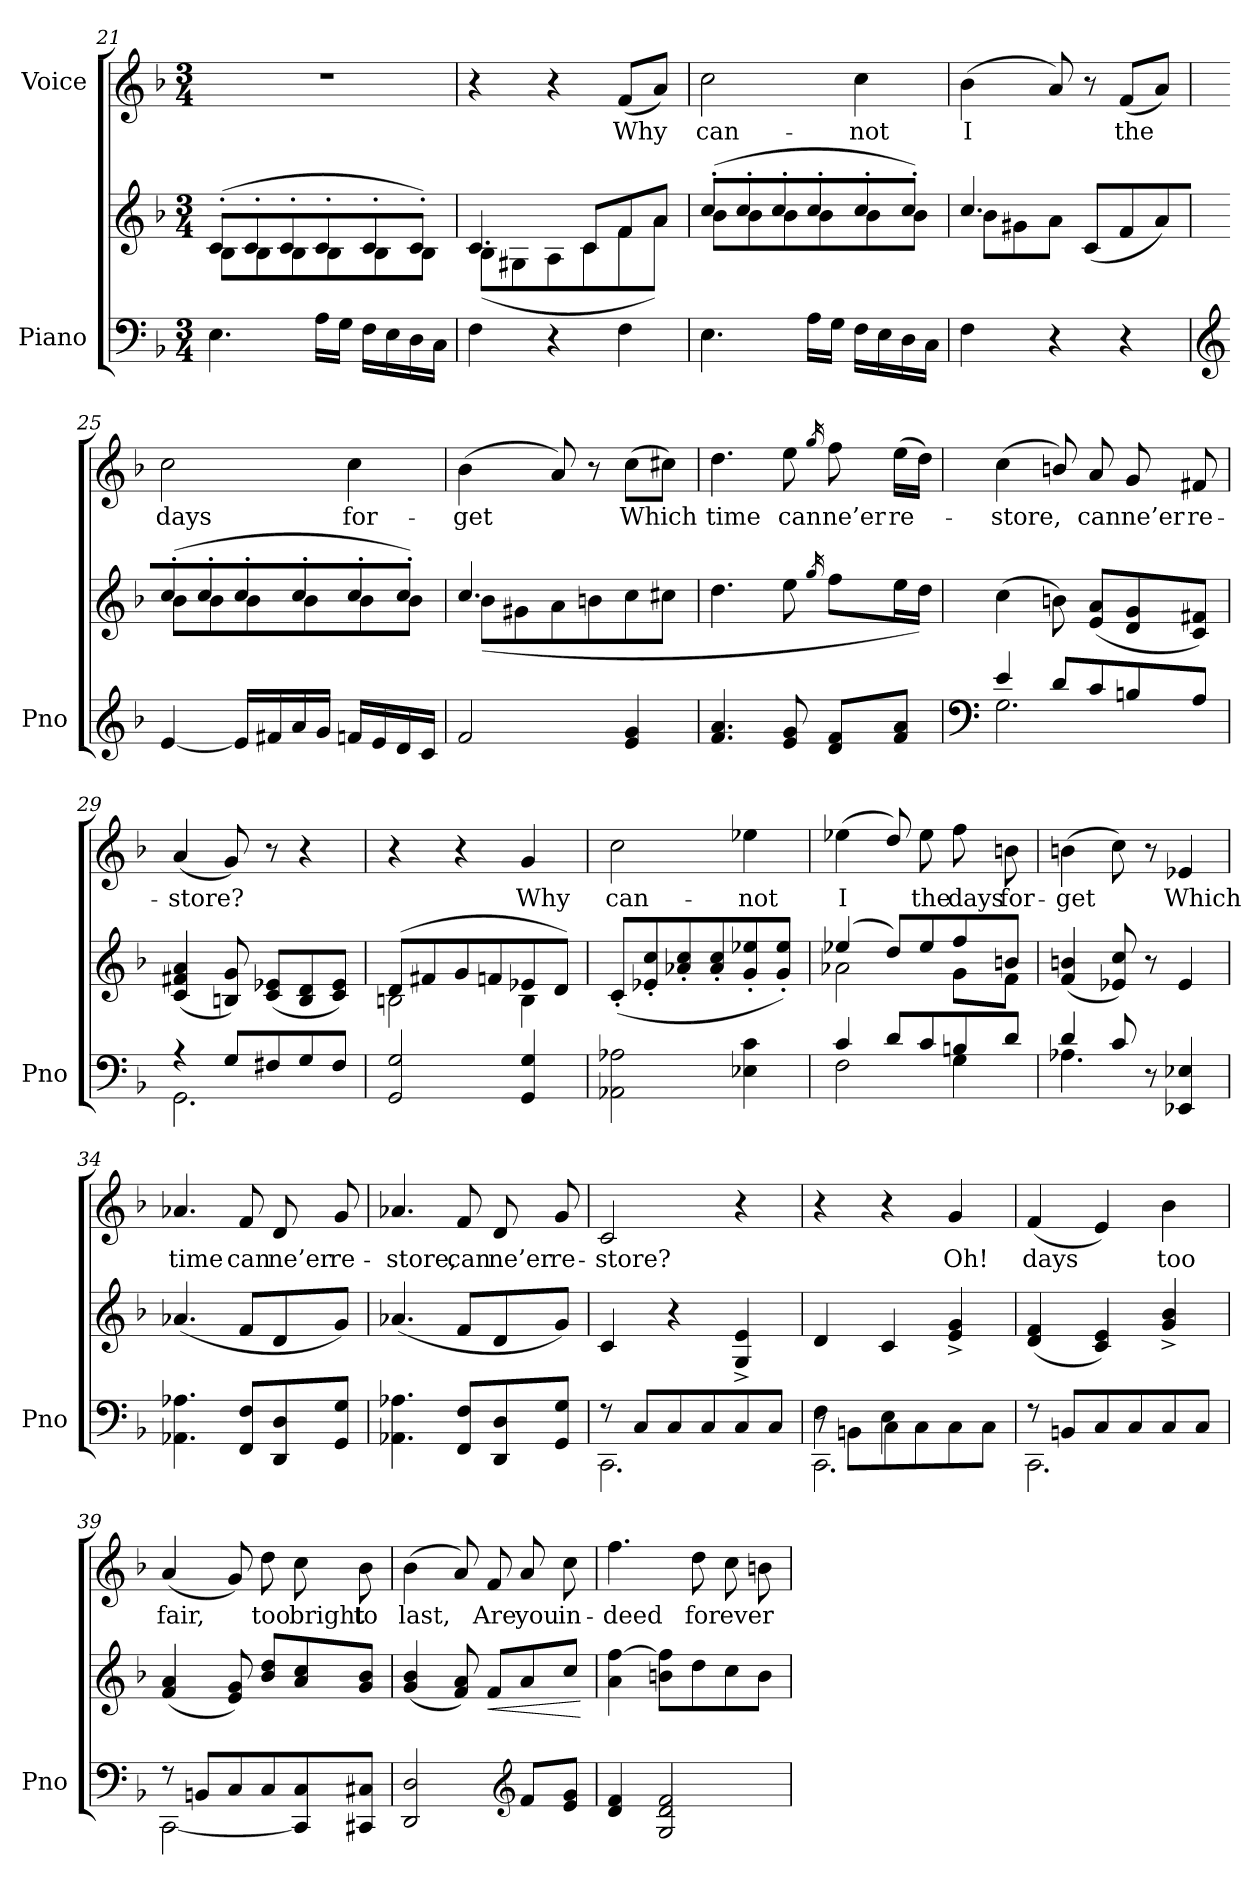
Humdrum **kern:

**kern	**kern	**dynam	**kern	**text
*part2	*part2	*part2	*part1	*part1
*staff3	*staff2	*staff2/3	*staff1	*staff1
*I"Piano	*	*	*I"Voice	*
*I'Pno	*	*	*	*
*clefF4	*clefG2	*	*clefG2	*
*k[b-]	*k[b-]	*	*k[b-]	*
*M3/4	*M3/4	*	*M3/4	*
=21	=21	=21	=21	=21
*	*^	*	*	*
4.E\	(8c'/	8B-\L	.	2.r	.
.	8c'/	8B-\	.	.	.
.	8c'/	8B-\	.	.	.
16A\LL	8c'/	8B-\	.	.	.
16G\JJ	.	.	.	.	.
16F\LL	8c'/	8B-\	.	.	.
16E\	.	.	.	.	.
16D\	8c'/J)	8B-\J	.	.	.
16C\JJ	.	.	.	.	.
=22	=22	=22	=22	=22	=22
4F\	4.c/	(8B-\L	.	4r	.
.	.	8G#X\	.	.	.
4r	.	8A\	.	4r	.
.	8c/L	8c\	.	.	.
4F\	8f/	8f\	.	(8f/L	Why
.	8a/J	8a\J)	.	8a/J)	.
=23	=23	=23	=23	=23	=23
4.E\	(8cc'/L	8b-\L	.	2cc\	can-
.	8cc'/	8b-\	.	.	.
.	8cc'/	8b-\	.	.	.
16A\LL	8cc'/	8b-\	.	.	.
16G\JJ	.	.	.	.	.
16F\LL	8cc'/	8b-\	.	4cc\	-not
16E\	.	.	.	.	.
16D\	8cc'/J)	8b-\J	.	.	.
16C\JJ	.	.	.	.	.
=24	=24	=24	=24	=24	=24
4F\	4.cc/	8b-\L	.	(4b-\	I
.	.	8g#X\	.	.	.
4r	.	8a\J	.	8a/)	.
.	(<8c/L	4.ryy	.	8r	.
4r	8f/	.	.	(8f/L	the
.	8a/)	.	.	8a/J)	.
=25	=25	=25	=25	=25	=25
*clefG2	*	*	*	*	*
[4e/	(8cc'/	8b-\L	.	2cc\	days
.	8cc'/	8b-\	.	.	.
16e/LL]	8cc'/	8b-\	.	.	.
16f#X/	.	.	.	.	.
16a/	8cc'/	8b-\	.	.	.
16g/JJ	.	.	.	.	.
16fn/LL	8cc'/	8b-\	.	4cc\	for-
16e/	.	.	.	.	.
16d/	8cc'/J)	8b-\J	.	.	.
16c/JJ	.	.	.	.	.
=26	=26	=26	=26	=26	=26
2f/	4.cc/	(>8b-\L	.	(4b-\	-get
.	.	8g#X\	.	.	.
.	.	8a\	.	8a/)	.
.	8ryy	8bn\	.	8r	.
4e/ 4g/	8ryy	8cc\	.	(8cc\L	Which
.	8ryy	8cc#X\J	.	8cc#X\J)	.
*	*v	*v	*	*	*
=27	=27	=27	=27	=27
4.f/ 4.a/	4.dd\	.	4.dd\	time
8e/ 8g/	8ee\	.	8ee\	can
.	16qgg/	.	16qgg/	.
8d/ 8f/L	8ff\L	.	8ff\	ne’er
8f/ 8a/J	16ee\L	.	(16ee\LL	re-
.	16dd\JJ)	.	16dd\JJ)	.
=28	=28	=28	=28	=28
*clefF4	*	*	*	*
*^	*	*	*	*
4e/	2.G\	(4cc\	.	(4cc\	-store,
8d/L	.	8bn\)	.	8bn/)	.
8c/	.	(8e/ 8a/L	.	8a/	can
8Bn/	.	8d/ 8g/	.	8g/	ne’er
8A/J	.	8c/ 8f#X/J)	.	8f#X/	re-
=29	=29	=29	=29	=29	=29
4r	2.GG\	(4c/ 4f#X/ 4a/	.	(4a/	-store?
8G/L	.	8Bn/ 8g/)	.	8g/)	.
8F#X/	.	(8c/ 8e-X/L	.	8r	.
8G/	.	8B/ 8d/	.	4r	.
8F#/J	.	8c/ 8e-/J)	.	.	.
*v	*v	*	*	*	*
=30	=30	=30	=30	=30
*	*^	*	*	*
2GG/ 2G/	(8d/L	2Bn\	.	4r	.
.	8f#X/	.	.	.	.
.	8g/	.	.	4r	.
.	8fn/	.	.	.	.
4GG/ 4G/	8e-X/	4B\	.	4g/	Why
.	8d/J)	.	.	.	.
*	*v	*v	*	*	*
=31	=31	=31	=31	=31
2AA-X\ 2A-X\	(8c'/L	.	2cc\	can-
.	8e-X/' 8cc/'	.	.	.
.	8a-X/' 8cc/'	.	.	.
.	8a-/' 8cc/'	.	.	.
4E-X\ 4c\	8g/' 8ee-X/'	.	4ee-X\	-not
.	8g/' 8ee-/'J)	.	.	.
=32	=32	=32	=32	=32
*^	*^	*	*	*
4c/	2F\	(4ee-X/	2a-X\	.	(4ee-X\	I
8d/L	.	8dd/L)	.	.	8dd/)	.
8c/	.	8ee-/	.	.	8ee-\	the
8Bn/	4G\	8ff/	8g\L	.	8ff\	days
8d/J	.	8bn/J	8f\J	.	8bn\	for-
*	*	*v	*v	*	*	*
=33	=33	=33	=33	=33	=33
4d/	4.A-X\	(4f/ 4bn/	.	(4bn\	-get
8c/	.	8e-X/ 8cc/)	.	8cc\)	.
8r	4.ryy	8r	.	8r	.
4EE-X/ 4E-X/	.	4e-/	.	4e-X/	Which
*v	*v	*	*	*	*
=34	=34	=34	=34	=34
4.AA-X\ 4.A-X\	(4.a-X/	.	4.a-X/	time
8FF/ 8F/L	8f/L	.	8f/	can
8DD/ 8D/	8d/	.	8d/	ne’er
8GG/ 8G/J	8g/J)	.	8g/	re-
=35	=35	=35	=35	=35
4.AA-X\ 4.A-X\	(4.a-X/	.	4.a-X/	-store,
8FF/ 8F/L	8f/L	.	8f/	can
8DD/ 8D/	8d/	.	8d/	ne’er
8GG/ 8G/J	8g/J)	.	8g/	re-
=36	=36	=36	=36	=36
*^	*	*	*	*
8r	2.CC\	4c/	.	2c/	-store?
8C/L	.	.	.	.	.
8C/	.	4r	.	.	.
8C/	.	.	.	.	.
8C/	.	4G/^ 4e/^	.	4r	.
8C/J	.	.	.	.	.
=37	=37	=37	=37	=37	=37
*	*^	*	*	*	*
4F\	8r	2.CC\	4d/	.	4r	.
.	8BBn\L	.	.	.	.	.
4E\	8C\	.	4c/	.	4r	.
.	8C\	.	.	.	.	.
4ryy	8C\	.	4e/^ 4g/^	.	4g/	Oh!
.	8C\J	.	.	.	.	.
*	*v	*v	*	*	*	*
=38	=38	=38	=38	=38	=38
8r	2.CC\	(4d/ 4f/	.	(4f/	days
8BBn/L	.	.	.	.	.
8C/	.	4c/ 4e/)	.	4e/)	.
8C/	.	.	.	.	.
8C/	.	4g/^ 4b-/^	.	4b-\	too
8C/J	.	.	.	.	.
=39	=39	=39	=39	=39	=39
8r	[2CC\	(4f/ 4a/	.	(4a/	fair,
8BBn/L	.	.	.	.	.
8C/	.	8e/ 8g/)	.	8g/)	.
8C/	.	8b-/ 8dd/L	.	8dd\	too
8CC/] 8C/	4ryy	8a/ 8cc/	.	8cc\	bright
8CC#X/ 8C#X/J	.	8g/ 8b-/J	.	8b-\	to
*v	*v	*	*	*	*
=40	=40	=40	=40	=40
2DD/ 2D/	(4g/ 4b-/	.	(4b-\	last,
.	8f/ 8a/)	.	8a/)	.
!	!	!LO:HP:b	!	!
.	8f/L	<	8f/	Are
*clefG2	*	*	*	*
8f/L	8a/	.	8a/	you
8e/ 8g/J	8cc/J	.	8cc\	in-
.	.	[	.	.
=41	=41	=41	=41	=41
4d/ 4f/	4a\ [4ff\	.	4.ff\	-deed
2G/ 2d/ 2f/	8bn\ 8ff\]L	.	.	.
.	8dd\	.	8dd\	for
.	8cc\	.	8cc\	ever
.	8b\J	.	8bn\	.
=	=	=	=	=
*-	*-	*-	*-	*-
